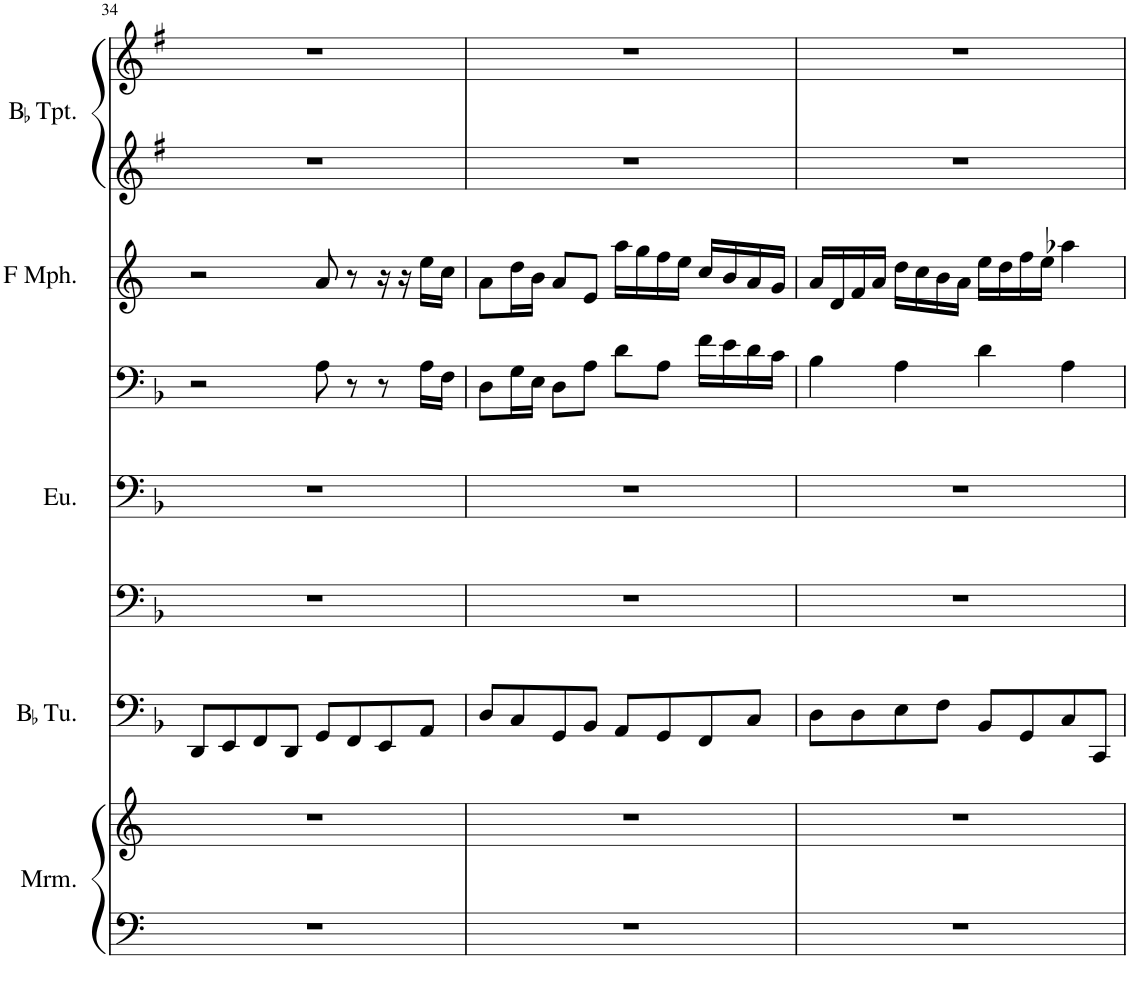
**kern	**kern	**kern	**kern	**kern	**kern	**kern	**kern	**kern
*part5	*part5	*part4	*part3	*part3	*part3	*part2	*part1	*part1
*staff9	*staff8	*staff7	*staff6	*staff5	*staff4	*staff3	*staff2	*staff1
*I"Marimba	*	*I"BaccidentalFlat Tuba	*I"Euphonium	*	*	*I"F Mellophone	*I"BaccidentalFlat Trumpet	*
*I'Mrm.	*	*I'BaccidentalFlat Tu.	*I'Eu.	*	*	*I'F Mph.	*I'BaccidentalFlat Tpt.	*
!!LO:PB:g=z
*clefF4	*clefG2	*clefF4	*clefF4	*clefF4	*clefF4	*clefG2	*clefG2	*clefG2
*	*	*Trd4c7	*Trd4c7	*Trd4c7	*Trd4c7	*Trd4c7	*Trd1c2	*Trd1c2
*k[]	*k[]	*k[b-]	*k[b-]	*k[b-]	*k[b-]	*k[]	*k[f#]	*k[f#]
*M4/4	*M4/4	*M4/4	*M4/4	*M4/4	*M4/4	*M4/4	*M4/4	*M4/4
=34	=34	=34	=34	=34	=34	=34	=34	=34
1r	1r	8DD/L	1r	1r	2r	2r	1r	1r
.	.	8EE/	.	.	.	.	.	.
.	.	8FF/	.	.	.	.	.	.
.	.	8DD/J	.	.	.	.	.	.
.	.	8GG/L	.	.	8A\	8a/	.	.
.	.	8FF/	.	.	8r	8r	.	.
.	.	8EE/	.	.	8r	16r	.	.
.	.	.	.	.	.	16r	.	.
.	.	8AA/J	.	.	16A\LL	16ee\LL	.	.
.	.	.	.	.	16F\JJ	16cc\JJ	.	.
=35	=35	=35	=35	=35	=35	=35	=35	=35
1r	1r	8D/L	1r	1r	8D\L	8a\L	1r	1r
.	.	8C/	.	.	16G\L	16dd\L	.	.
.	.	.	.	.	16E\JJ	16b\JJ	.	.
.	.	8GG/	.	.	8D\L	8a/L	.	.
.	.	8BB-/J	.	.	8A\J	8e/J	.	.
.	.	8AA/L	.	.	8d\L	16aa\LL	.	.
.	.	.	.	.	.	16gg\	.	.
.	.	8GG/	.	.	8A\J	16ff\	.	.
.	.	.	.	.	.	16ee\JJ	.	.
.	.	8FF/	.	.	16f\LL	16cc/LL	.	.
.	.	.	.	.	16e\	16b/	.	.
.	.	8C/J	.	.	16d\	16a/	.	.
.	.	.	.	.	16c\JJ	16g/JJ	.	.
=36	=36	=36	=36	=36	=36	=36	=36	=36
1r	1r	8D\L	1r	1r	4B-\	16a/LL	1r	1r
.	.	.	.	.	.	16d/	.	.
.	.	8D\	.	.	.	16f/	.	.
.	.	.	.	.	.	16a/JJ	.	.
.	.	8E\	.	.	4A\	16dd\LL	.	.
.	.	.	.	.	.	16cc\	.	.
.	.	8F\J	.	.	.	16b\	.	.
.	.	.	.	.	.	16a\JJ	.	.
.	.	8BB-/L	.	.	4d\	16ee\LL	.	.
.	.	.	.	.	.	16dd\	.	.
.	.	8GG/	.	.	.	16ff\	.	.
.	.	.	.	.	.	16ee\JJ	.	.
.	.	8C/	.	.	4A\	4aa-X\	.	.
.	.	8CC/J	.	.	.	.	.	.
=	=	=	=	=	=	=	=	=
*-	*-	*-	*-	*-	*-	*-	*-	*-
